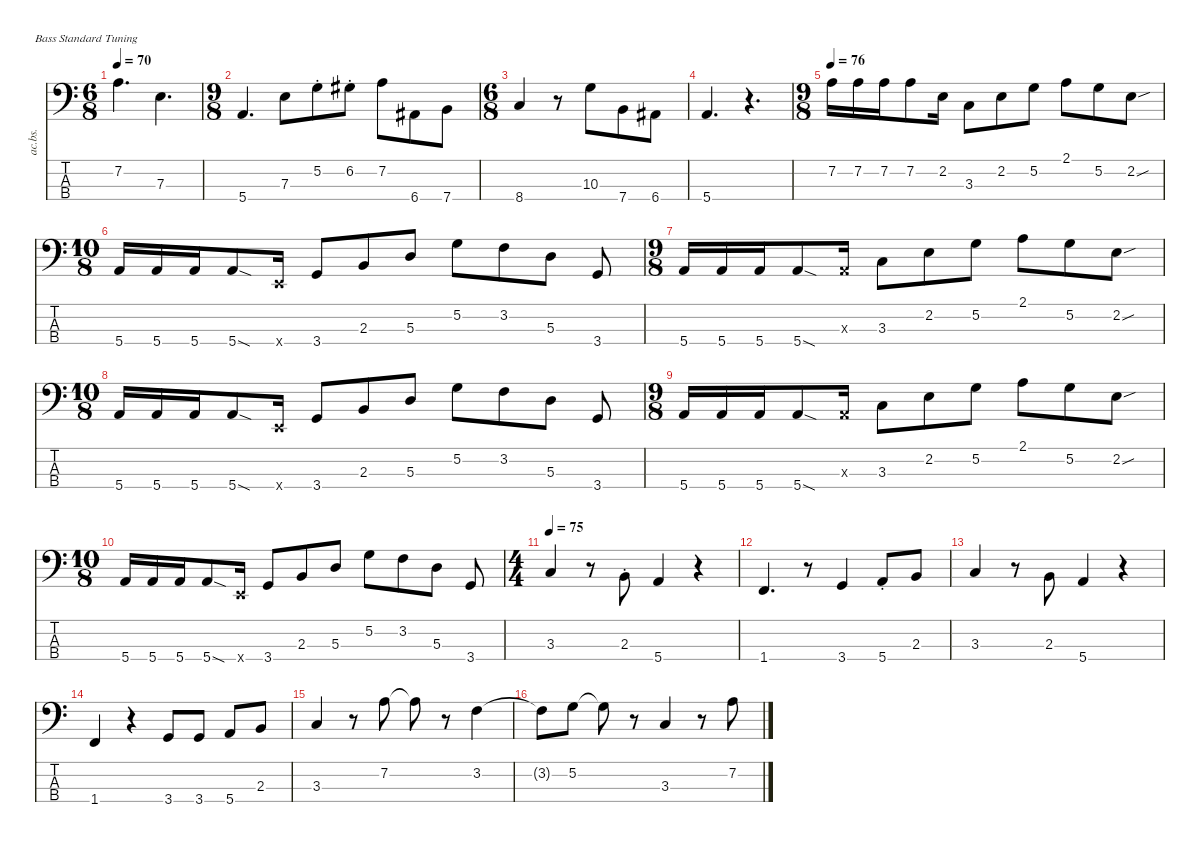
\defaultSystemsLayout 4
\hideDynamics
\bracketExtendMode nobrackets
\track ("Acoustic Bass" "ac.bs.") {instrument acousticbass}
\staff {score tabs}
\tuning (G2 D2 A1 E1)
\ts (6 8)
\tempo 70
\clef f4
\ks c
7.2.4{d dy mf beam Down} 7.3.4{d beam Down} |
\ts (9 8)
\beaming (8 3 3 3)
5.4.4{d beam Up} 7.3.8{beam Down} 5.2{st}.8{beam Down} 6.2{st acc #}.8{beam Down} 7.2.8{beam Down} 6.4{acc #}.8{beam Down} 7.4.8{beam Down} |
\ts (6 8)
\beaming (8 3 3)
8.4.4{beam Up} r.8{beam Down} 10.3.8{beam Down} 7.4.8{beam Down} 6.4{acc #}.8{beam Down} |
5.4.4{d beam Up} r.4{d beam Down} |
\ts (9 8)
\beaming (8 3 3 3)
\tempo 76
7.2.16{beam Down} 7.2.16{beam Down} 7.2.16{beam Down} 7.2.8{beam Down} 2.2.16{beam Down} 3.3.8{beam Down} 2.2.8{beam Down} 5.2.8{beam Down} 2.1.8{beam Down} 5.2.8{beam Down} 2.2{sou}.8{beam Down} |
\ts (10 8)
\beaming (8 3 3 3 1)
5.4.16{beam Up} 5.4.16{beam Up} 5.4.16{beam Up} 5.4{sod}.8{beam Up} 0.4{x}.16{beam Up} 3.4.8{beam Up} 2.3.8{beam Up} 5.3.8{beam Up} 5.2.8{beam Down} 3.2.8{beam Down} 5.3.8{beam Down} 3.4.8{beam Up} |
\ts (9 8)
\beaming (8 3 3 3)
5.4.16{beam Up} 5.4.16{beam Up} 5.4.16{beam Up} 5.4{sod}.8{beam Up} 0.3{x}.16{beam Up} 3.3.8{beam Down} 2.2.8{beam Down} 5.2.8{beam Down} 2.1.8{beam Down} 5.2.8{beam Down} 2.2{sou}.8{beam Down} |
\ts (10 8)
\beaming (8 3 3 3 1)
5.4.16{beam Up} 5.4.16{beam Up} 5.4.16{beam Up} 5.4{sod}.8{beam Up} 0.4{x}.16{beam Up} 3.4.8{beam Up} 2.3.8{beam Up} 5.3.8{beam Up} 5.2.8{beam Down} 3.2.8{beam Down} 5.3.8{beam Down} 3.4.8{beam Up} |
\ts (9 8)
\beaming (8 3 3 3)
5.4.16{beam Up} 5.4.16{beam Up} 5.4.16{beam Up} 5.4{sod}.8{beam Up} 0.3{x}.16{beam Up} 3.3.8{beam Down} 2.2.8{beam Down} 5.2.8{beam Down} 2.1.8{beam Down} 5.2.8{beam Down} 2.2{sou}.8{beam Down} |
\ts (10 8)
\beaming (8 3 3 3 1)
5.4.16{beam Up} 5.4.16{beam Up} 5.4.16{beam Up} 5.4{sod}.8{beam Up} 0.4{x}.16{beam Up} 3.4.8{beam Up} 2.3.8{beam Up} 5.3.8{beam Up} 5.2.8{beam Down} 3.2.8{beam Down} 5.3.8{beam Down} 3.4.8{beam Up} |
\ts (4 4)
\beaming (8 2 2 2 2)
\tempo 75
3.3.4{beam Up} r.8{beam Down} 2.3{st}.8{beam Up} 5.4.4{beam Up} r.4{beam Down} |
1.4.4{d beam Up} r.8{beam Down} 3.4.4{beam Up} 5.4{st}.8{beam Up} 2.3.8{beam Up} |
3.3.4{beam Up} r.8{beam Down} 2.3.8{beam Up} 5.4.4{beam Up} r.4{beam Down} |
1.4.4{beam Up} r.4{beam Down} 3.4.8{beam Up} 3.4.8{beam Up} 5.4.8{beam Up} 2.3.8{beam Up} |
3.3.4{beam Up} r.8{beam Down} 7.2.8{beam Down} 7.2{t}.8{beam Down} r.8{beam Down} 3.2.4{beam Down} |
3.2{t}.8{beam Down} 5.2.8{beam Down} 5.2{t}.8{beam Down} r.8{beam Down} 3.3.4{beam Up} r.8{beam Down} 7.2.8{beam Down}
